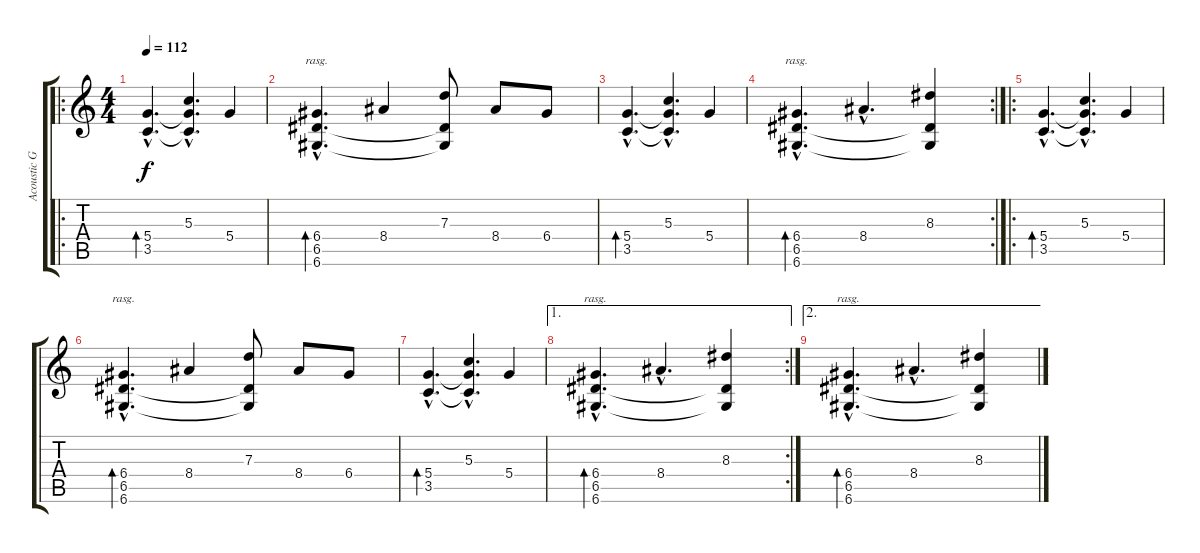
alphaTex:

\track ("Acoustic Guitar" "Acoustic G") {instrument acousticguitarsteel}
\staff {score tabs}
\tuning (E4 B3 G3 D3 A2 D2) {hide}
\ro
\ts (4 4)
\tempo 112
\clef g2
\ks c
(5.4{hac} 3.5{hac}).4{d bd 240 dy f instrument acousticguitarsteel} (5.3{hac} 5.4{hac t} 3.5{hac t}).4{d} 5.4.4 |
(6.4{hac} 6.5{hac} 6.6{hac}).4{d bd 120 rasg ii} 8.4.4 (7.3 6.5{t} 6.6{t}).8 8.4.8 6.4.8 |
(5.4{hac} 3.5{hac}).4{d bd 240} (5.3{hac} 5.4{hac t} 3.5{hac t}).4{d} 5.4.4 |
\rc 2
(6.4{hac} 6.5{hac} 6.6{hac}).4{d bd 120 rasg ii} 8.4{hac}.4{d} (8.3 6.5{t} 6.6{t}).4 |
\ro
(5.4{hac} 3.5{hac}).4{d bd 240} (5.3{hac} 5.4{hac t} 3.5{hac t}).4{d} 5.4.4 |
(6.4{hac} 6.5{hac} 6.6{hac}).4{d bd 120 rasg ii} 8.4.4 (7.3 6.5{t} 6.6{t}).8 8.4.8 6.4.8 |
(5.4{hac} 3.5{hac}).4{d bd 240} (5.3{hac} 5.4{hac t} 3.5{hac t}).4{d} 5.4.4 |
\ae 1
\rc 2
(6.4{hac} 6.5{hac} 6.6{hac}).4{d bd 120 rasg ii} 8.4{hac}.4{d} (8.3 6.5{t} 6.6{t}).4 |
\ae 2
(6.4{hac} 6.5{hac} 6.6{hac}).4{d bd 120 rasg ii} 8.4{hac}.4{d} (8.3 6.5{t} 6.6{t}).4
